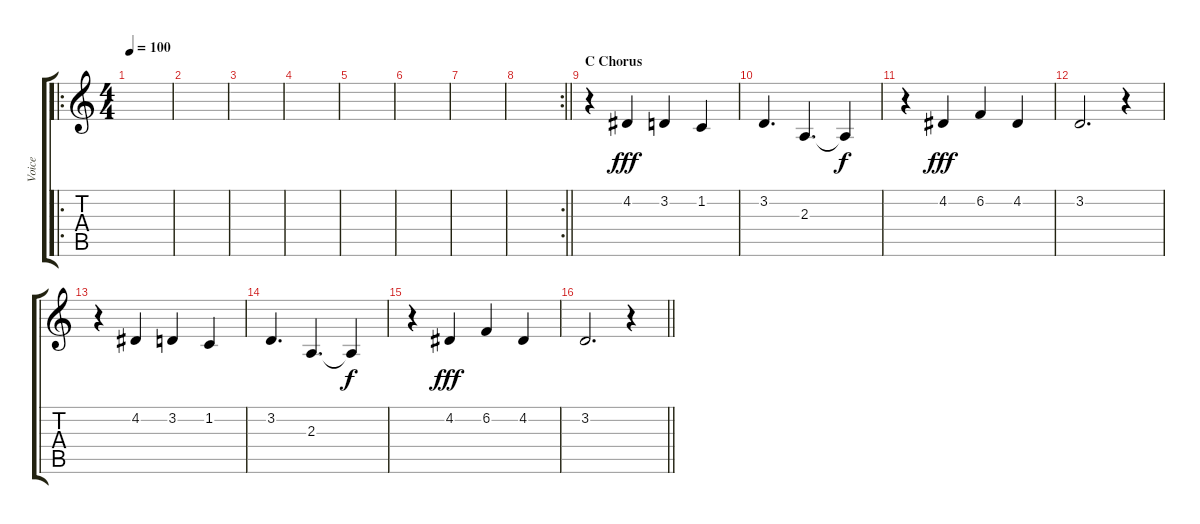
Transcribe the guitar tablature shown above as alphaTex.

\track ("Voice" "Voice") {instrument baritonesax}
\staff {score tabs}
\tuning (E4 B3 G3 D3 A2 E2) {hide}
\ro
\ts (4 4)
\tempo 100
\clef g2
\ks c
|
|
|
|
|
|
|
\rc 2
\barLineRight lightlight
|
\section ("" "C Chorus")
r.4 4.2.4{dy fff} 3.2.4 1.2.4 |
3.2.4{d} 2.3.4{d} 2.3{t}.4{dy f} |
r.4 4.2.4{dy fff} 6.2.4 4.2.4 |
3.2.2{d} r.4 |
r.4 4.2.4 3.2.4 1.2.4 |
3.2.4{d} 2.3.4{d} 2.3{t}.4{dy f} |
r.4 4.2.4{dy fff} 6.2.4 4.2.4 |
\barLineRight lightlight
3.2.2{d} r.4
